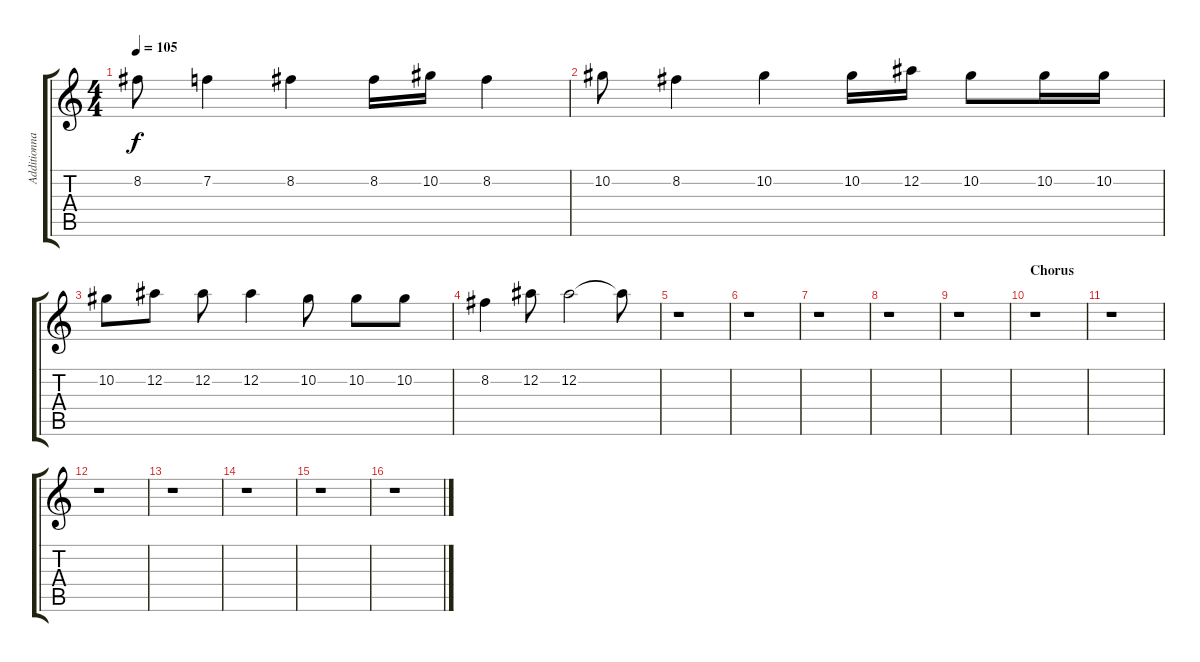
\track ("Additionnal guitar" "Additionna") {instrument distortionguitar}
\staff {score tabs}
\tuning (Eb4 Bb3 Gb3 Db3 Ab2 Db2) {hide}
\ts (4 4)
\tempo 105
\clef g2
\ks c
8.2.8{dy f volume 9} 7.2.4 8.2.4 8.2.16 10.2.16 8.2.4 |
10.2.8 8.2.4 10.2.4 10.2.16 12.2.16 10.2.8 10.2.16 10.2.16 |
10.2.8 12.2.8 12.2.8 12.2.4 10.2.8 10.2.8 10.2.8 |
8.2.4 12.2.8 12.2.2 12.2{t}.8 |
r.1 |
r.1 |
r.1 |
r.1 |
r.1 |
\section ("" "Chorus")
r.1 |
r.1 |
r.1 |
r.1 |
r.1 |
r.1 |
r.1
